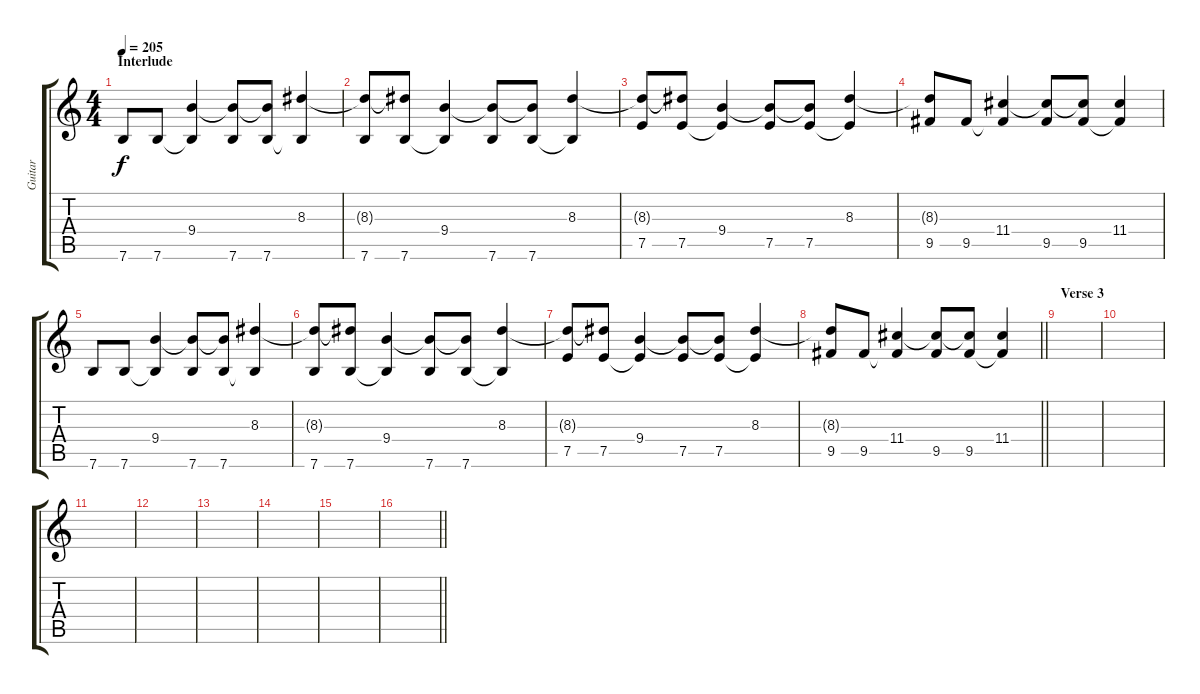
\track ("Guitar" "Guitar") {instrument distortionguitar}
\staff {score tabs}
\tuning (E4 B3 G3 D3 A2 E2) {hide}
\ts (4 4)
\section ("" "Interlude")
\tempo 205
\clef g2
\ks c
7.6.8{dy f} 7.6.8 (9.4 7.6{t}).4 (9.4{t} 7.6).8 (9.4{t} 7.6).8 (8.3 7.6{t}).4 |
(8.3{t} 7.6).8 (8.3{t} 7.6).8 (9.4 7.6{t}).4 (9.4{t} 7.6).8 (9.4{t} 7.6).8 (8.3 7.6{t}).4 |
(8.3{t} 7.5).8 (8.3{t} 7.5).8 (9.4 7.5{t}).4 (9.4{t} 7.5).8 (9.4{t} 7.5).8 (8.3 7.5{t}).4 |
(8.3{t} 9.5).8 9.5.8 (11.4 9.5{t}).4 (11.4{t} 9.5).8 (11.4{t} 9.5).8 (11.4 9.5{t}).4 |
7.6.8 7.6.8 (9.4 7.6{t}).4 (9.4{t} 7.6).8 (9.4{t} 7.6).8 (8.3 7.6{t}).4 |
(8.3{t} 7.6).8 (8.3{t} 7.6).8 (9.4 7.6{t}).4 (9.4{t} 7.6).8 (9.4{t} 7.6).8 (8.3 7.6{t}).4 |
(8.3{t} 7.5).8 (8.3{t} 7.5).8 (9.4 7.5{t}).4 (9.4{t} 7.5).8 (9.4{t} 7.5).8 (8.3 7.5{t}).4 |
\barLineRight lightlight
(8.3{t} 9.5).8 9.5.8 (11.4 9.5{t}).4 (11.4{t} 9.5).8 (11.4{t} 9.5).8 (11.4 9.5{t}).4 |
\section ("" "Verse 3")
|
|
|
|
|
|
|
\barLineRight lightlight
